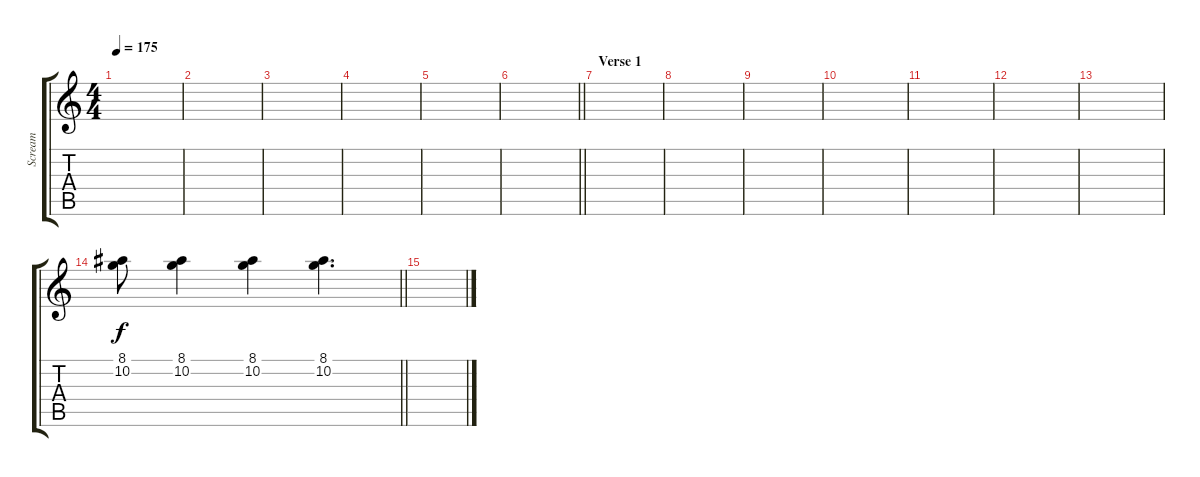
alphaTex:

\track ("Scream" "Scream") {instrument overdrivenguitar}
\staff {score tabs}
\tuning (D4 A3 F3 C3 G2 D2) {hide}
\ts (4 4)
\tempo 175
\clef g2
\ks c
|
|
|
|
|
\barLineRight lightlight
|
\section ("" "Verse 1")
|
|
|
|
|
|
|
\barLineRight lightlight
(8.1 10.2).8 (8.1 10.2).4 (8.1 10.2).4 (8.1 10.2).4{d} |
\section ("" "")
